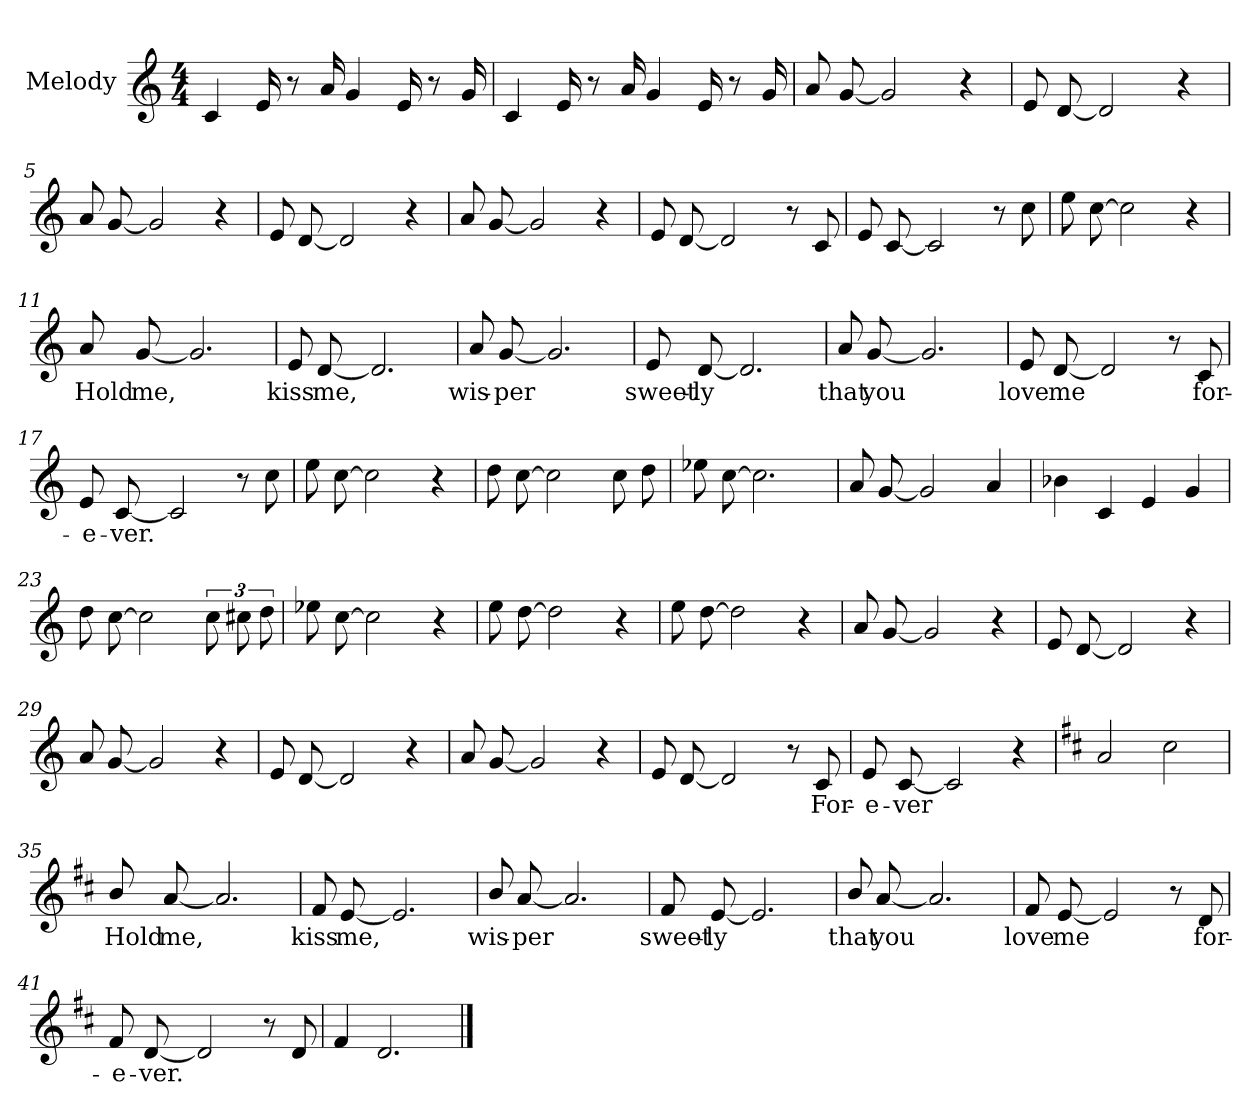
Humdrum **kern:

**kern	**text
*part1	*part1
*staff1	*staff1
*I"Melody	*
*clefG2	*
*k[]	*
*M4/4	*
=1	=1
4c/	.
16e/	.
8r	.
16a/	.
4g/	.
16e/	.
8r	.
16g/	.
=2	=2
4c/	.
16e/	.
8r	.
16a/	.
4g/	.
16e/	.
8r	.
16g/	.
=3	=3
8a/L	.
[<8g/	.
2g/]	.
4r	.
=4	=4
8e/L	.
[<8d/	.
2d/]	.
4r	.
!!LO:LB:g=z
=5	=5
8a/L	.
[<8g/	.
2g/]	.
4r	.
=6	=6
8e/L	.
[<8d/	.
2d/]	.
4r	.
=7	=7
8a/L	.
[<8g/	.
2g/]	.
4r	.
=8	=8
8e/L	.
[<8d/	.
2d/]	.
8r	.
8c/	.
=9	=9
8e/L	.
[<8c/	.
2c/]	.
8r	.
8cc\	.
!!LO:LB:g=z
=10	=10
8ee\L	.
[>8cc\	.
2cc\]	.
4r	.
=11	=11
8a/L	Hold
[<8g/	me,
2.g/]	.
=12	=12
8e/L	kiss
[<8d/	me,
2.d/]	.
=13	=13
8a/L	wis-
[<8g/	per
2.g/]	.
=14	=14
8e/L	sweet-
[<8d/	ly
2.d/]	.
!!LO:LB:g=z
=15	=15
8a/L	that
[<8g/	you
2.g/]	.
=16	=16
8e/L	love
[<8d/	me
2d/]	.
8r	.
8c/	for-
=17	=17
8e/L	e-
[<8c/	ver.
2c/]	.
8r	.
8cc\	.
=18	=18
8ee\L	.
[>8cc\	.
2cc\]	.
4r	.
=19	=19
8dd\L	.
[>8cc\	.
2cc\]	.
8cc\L	.
8dd\	.
!!LO:LB:g=z
=20	=20
8ee-X\L	.
[>8cc\	.
2.cc\]	.
=21	=21
8a/L	.
[<8g/	.
2g/]	.
4a/	.
=22	=22
4b-X\	.
4c/	.
4e/	.
4g/	.
=23	=23
8dd\L	.
[>8cc\	.
2cc\]	.
12cc\L	.
12cc#X\	.
12dd\	.
=24	=24
8ee-X\L	.
[>8cc\	.
2cc\]	.
4r	.
!!LO:LB:g=z
=25	=25
8ee\L	.
[>8dd\	.
2dd\]	.
4r	.
=26	=26
8ee\L	.
[>8dd\	.
2dd\]	.
4r	.
=27	=27
8a/L	.
[<8g/	.
2g/]	.
4r	.
=28	=28
8e/L	.
[<8d/	.
2d/]	.
4r	.
=29	=29
8a/L	.
[<8g/	.
2g/]	.
4r	.
!!LO:LB:g=z
=30	=30
8e/L	.
[<8d/	.
2d/]	.
4r	.
=31	=31
8a/L	.
[<8g/	.
2g/]	.
4r	.
=32	=32
8e/L	.
[<8d/	.
2d/]	.
8r	.
8c/	For-
=33	=33
8e/L	e-
[<8c/	ver
2c/]	.
4r	.
=34	=34
*k[f#c#]	*
2a/	.
2cc#\	.
!!LO:LB:g=z
=35	=35
8b/L	Hold
[<8a/	me,
2.a/]	.
=36	=36
8f#/L	kiss
[<8e/	me,
2.e/]	.
=37	=37
8b/L	wis-
[<8a/	per
2.a/]	.
=38	=38
8f#/L	sweet-
[<8e/	ly
2.e/]	.
=39	=39
8b/L	that
[<8a/	you
2.a/]	.
!!LO:LB:g=z
=40	=40
8f#/L	love
[<8e/	me
2e/]	.
8r	.
8d/	for-
=41	=41
8f#/L	e-
[<8d/	ver.
2d/]	.
8r	.
8d/	.
=42	=42
4f#/	.
2.d/	.
==	==
*-	*-
